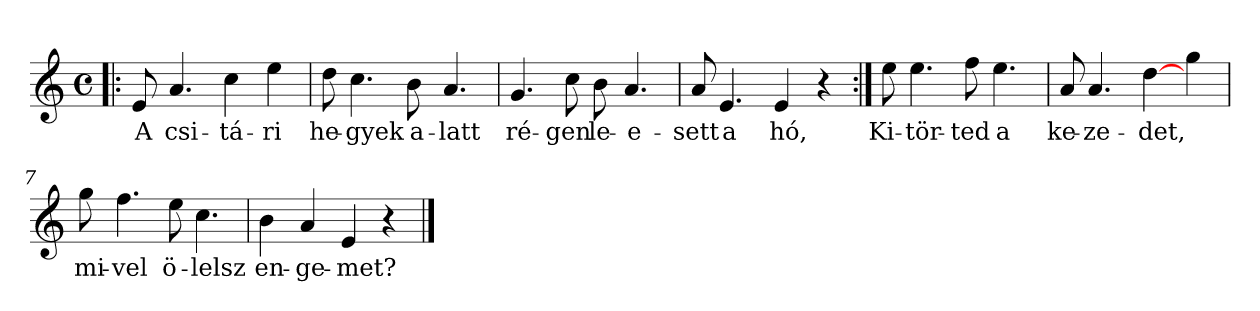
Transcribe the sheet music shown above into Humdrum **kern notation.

**kern	**text
*part1	*part1
*staff1	*staff1
*clefG2	*
*k[]	*
*C:	*
*M4/4	*
*met(c)	*
=1!|:	=1!|:
!	!LO:LY:b
8e/	A
!	!LO:LY:b
4.a/	csi-
!	!LO:LY:b
4cc\	-tá-
!	!LO:LY:b
4ee\	-ri
=2	=2
!	!LO:LY:b
8dd\	he-
!	!LO:LY:b
4.cc\	-gyek
!	!LO:LY:b
8b\	a-
!	!LO:LY:b
4.a/	-latt
=3	=3
!	!LO:LY:b
4.g/	ré-
!	!LO:LY:b
8cc\	-gen
!	!LO:LY:b
8b\	le-
!	!LO:LY:b
4.a/	-e-
=4	=4
!	!LO:LY:b
8a/	-sett
!	!LO:LY:b
4.e/	a
!	!LO:LY:b
4e/	hó,
4r	.
!!LO:LB:g=z
=5:|!	=5:|!
!	!LO:LY:b
8ee\	Ki-
!	!LO:LY:b
4.ee\	-tör-
!	!LO:LY:b
8ff\	-ted
!	!LO:LY:b
4.ee\	a
=6	=6
!	!LO:LY:b
8a/	ke-
!	!LO:LY:b
4.a/	-ze-
!	!LO:LY:b
[4dd\	-det,
4gg\	.
=7	=7
!	!LO:LY:b
8gg\	mi-
!	!LO:LY:b
4.ff\	-vel
!	!LO:LY:b
8ee\	ö-
!	!LO:LY:b
4.cc\	-lelsz
=8	=8
!	!LO:LY:b
4b\	en-
!	!LO:LY:b
4a/	-ge-
!	!LO:LY:b
4e/	-met?
4r	.
==	==
*-	*-
